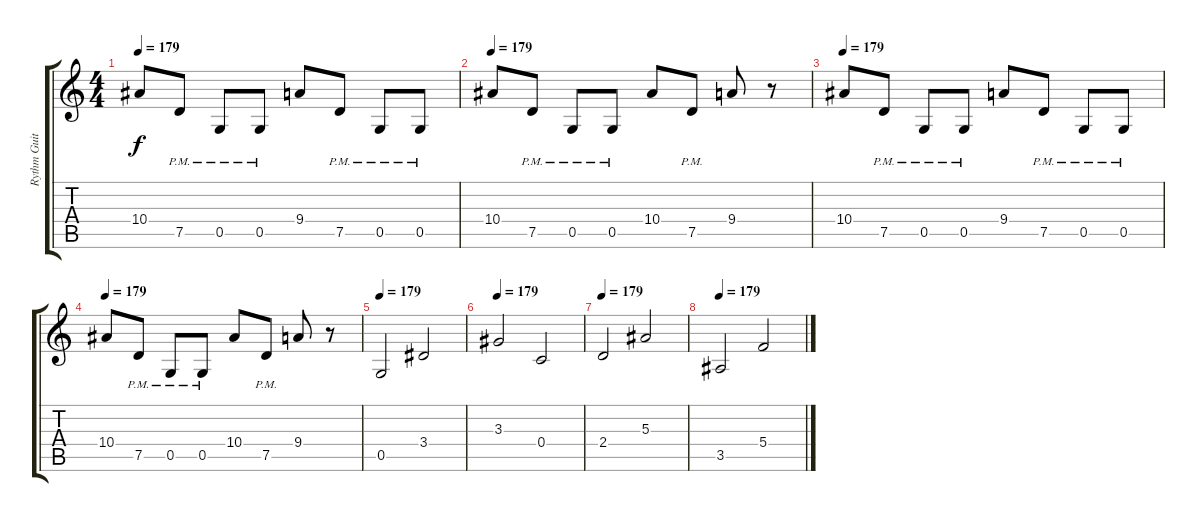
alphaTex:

\track ("Rythm Guitar" "Rythm Guit") {instrument overdrivenguitar}
\staff {score tabs}
\tuning (D4 A3 F3 C3 G2 D2) {hide}
\ts (4 4)
\tempo 179
\clef g2
\ks c
10.4.8{dy f} 7.5{pm}.8 0.5{pm}.8 0.5{pm}.8 9.4.8 7.5{pm}.8 0.5{pm}.8 0.5{pm}.8 |
\tempo 179
10.4.8 7.5{pm}.8 0.5{pm}.8 0.5{pm}.8 10.4.8 7.5{pm}.8 9.4.8 r.8 |
\tempo 179
10.4.8 7.5{pm}.8 0.5{pm}.8 0.5{pm}.8 9.4.8 7.5{pm}.8 0.5{pm}.8 0.5{pm}.8 |
\tempo 179
10.4.8 7.5{pm}.8 0.5{pm}.8 0.5{pm}.8 10.4.8 7.5{pm}.8 9.4.8 r.8 |
\tempo 179
0.5.2 3.4.2 |
\tempo 179
3.3.2 0.4.2 |
\tempo 179
2.4.2 5.3.2 |
\tempo 179
3.5.2 5.4.2
